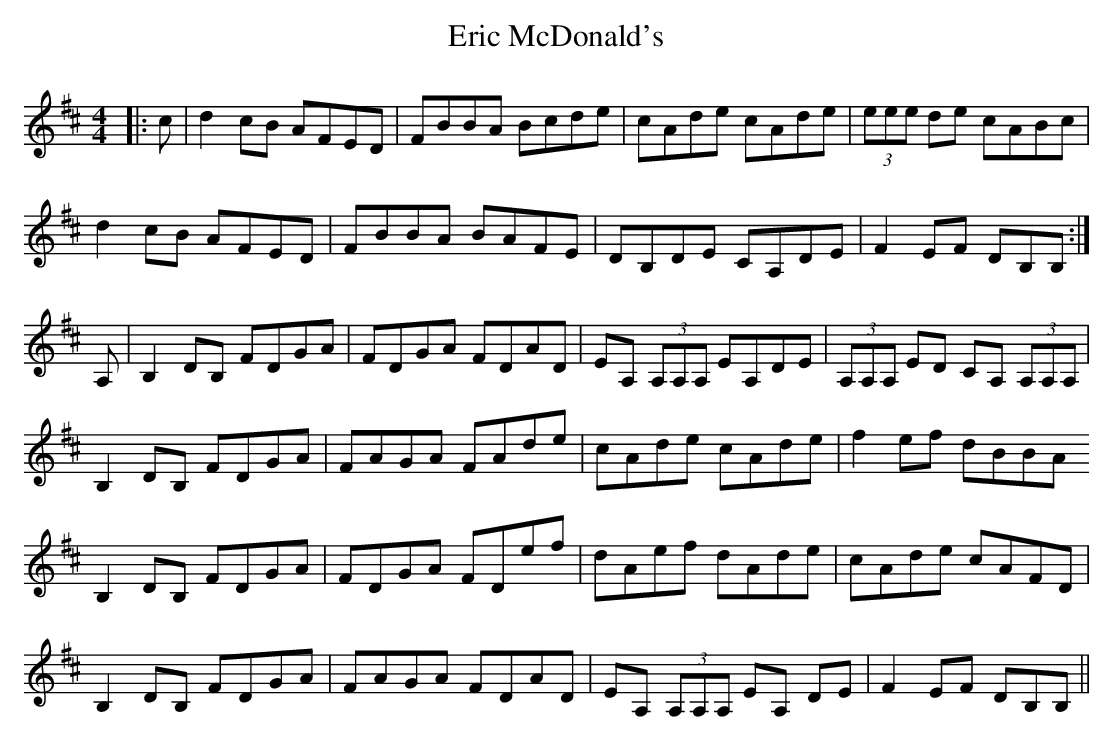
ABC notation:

X:1
T: Eric McDonald's
M: 4/4
L: 1/8
K: Bmin
|:c|d2cB AFED|FBBA Bcde|cAde cAde|(3eee de cABc|
d2cB AFED|FBBA BAFE|DB,DE CA,DE|F2EF DB,B,:|
A,|B,2DB, FDGA|FDGA FDAD|EA, (3A,A,A, EA,DE|(3A,A,A, ED CA, (3A,A,A,|
B,2DB, FDGA|FAGA FAde|cAde cAde|f2ef dBBA
B,2DB, FDGA|FDGA FDef|dAef dAde|cAde cAFD|
B,2DB, FDGA|FAGA FDAD|EA, (3A,A,A, EA, DE|F2EF DB,B,||
